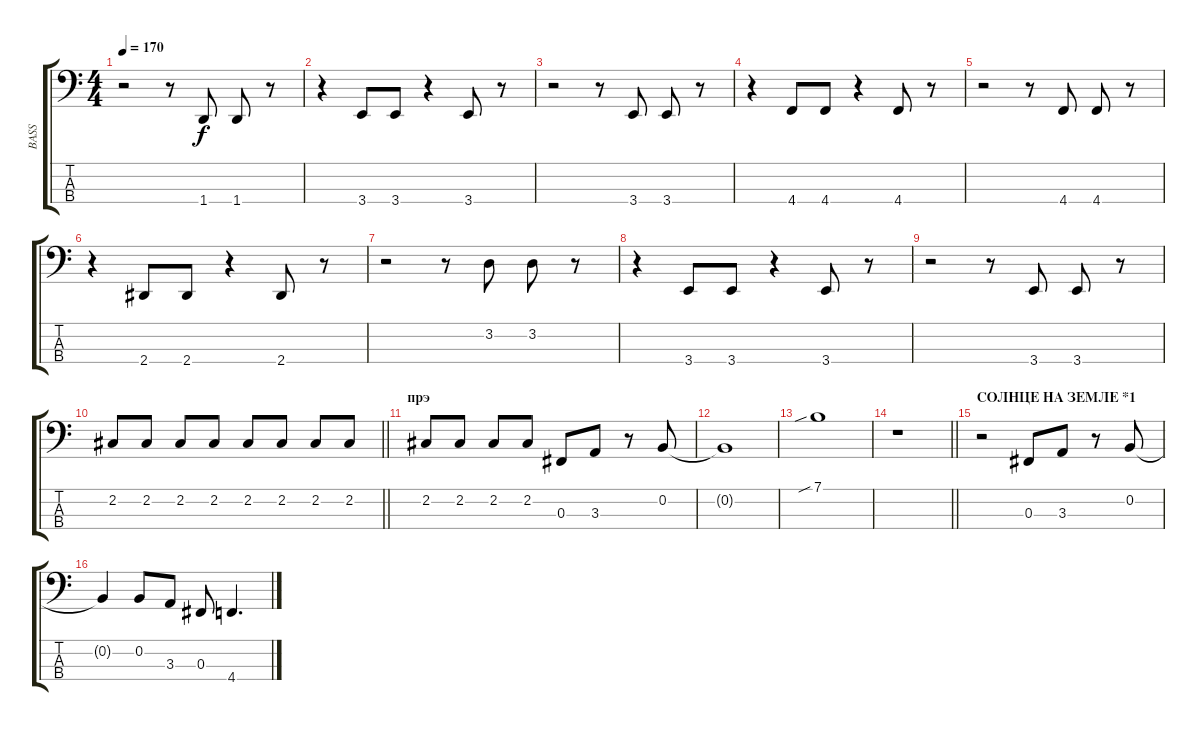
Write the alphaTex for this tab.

\track ("BASS" "BASS") {instrument electricbassfinger}
\staff {score tabs}
\tuning (E2 B1 Gb1 Db1) {hide}
\ts (4 4)
\tempo 170
\clef f4
\ks c
r.2{dy f} r.8 1.4.8 1.4.8 r.8 |
r.4 3.4.8 3.4.8 r.4 3.4.8 r.8 |
r.2 r.8 3.4.8 3.4.8 r.8 |
r.4 4.4.8 4.4.8 r.4 4.4.8 r.8 |
r.2 r.8 4.4.8 4.4.8 r.8 |
r.4 2.4.8 2.4.8 r.4 2.4.8 r.8 |
r.2 r.8 3.2.8 3.2.8 r.8 |
r.4 3.4.8 3.4.8 r.4 3.4.8 r.8 |
r.2 r.8 3.4.8 3.4.8 r.8 |
\barLineRight lightlight
2.2.8 2.2.8 2.2.8 2.2.8 2.2.8 2.2.8 2.2.8 2.2.8 |
\section ("" "прэ")
2.2.8 2.2.8 2.2.8 2.2.8 0.3.8 3.3.8 r.8 0.2.8 |
0.2{t}.1 |
7.1{sib}.1 |
\barLineRight lightlight
r.1 |
\section ("" "СОЛНЦЕ НА ЗЕМЛЕ *1")
r.2 0.3.8 3.3.8 r.8 0.2.8 |
0.2{t}.4 0.2.8 3.3.8 0.3.8 4.4.4{d}
